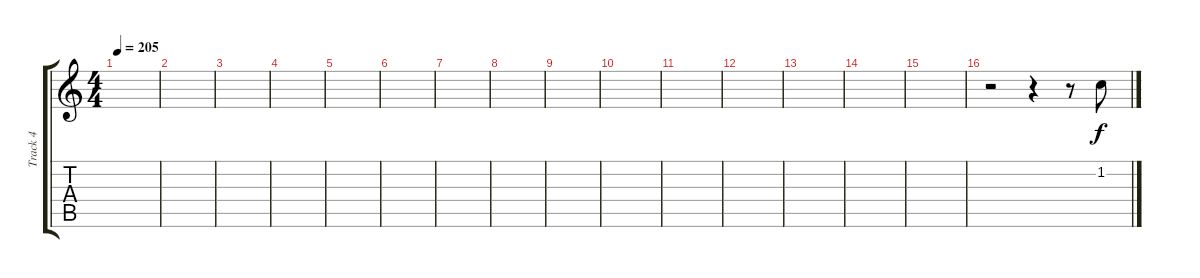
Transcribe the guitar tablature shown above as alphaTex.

\track ("Track 4" "Track 4") {instrument distortionguitar}
\staff {score tabs}
\tuning (E4 B3 G3 D3 A2 E2) {hide}
\ts (4 4)
\tempo 205
\clef g2
\ks c
|
|
|
|
|
|
|
|
|
|
|
|
|
|
|
r.2 r.4 r.8 1.2.8
